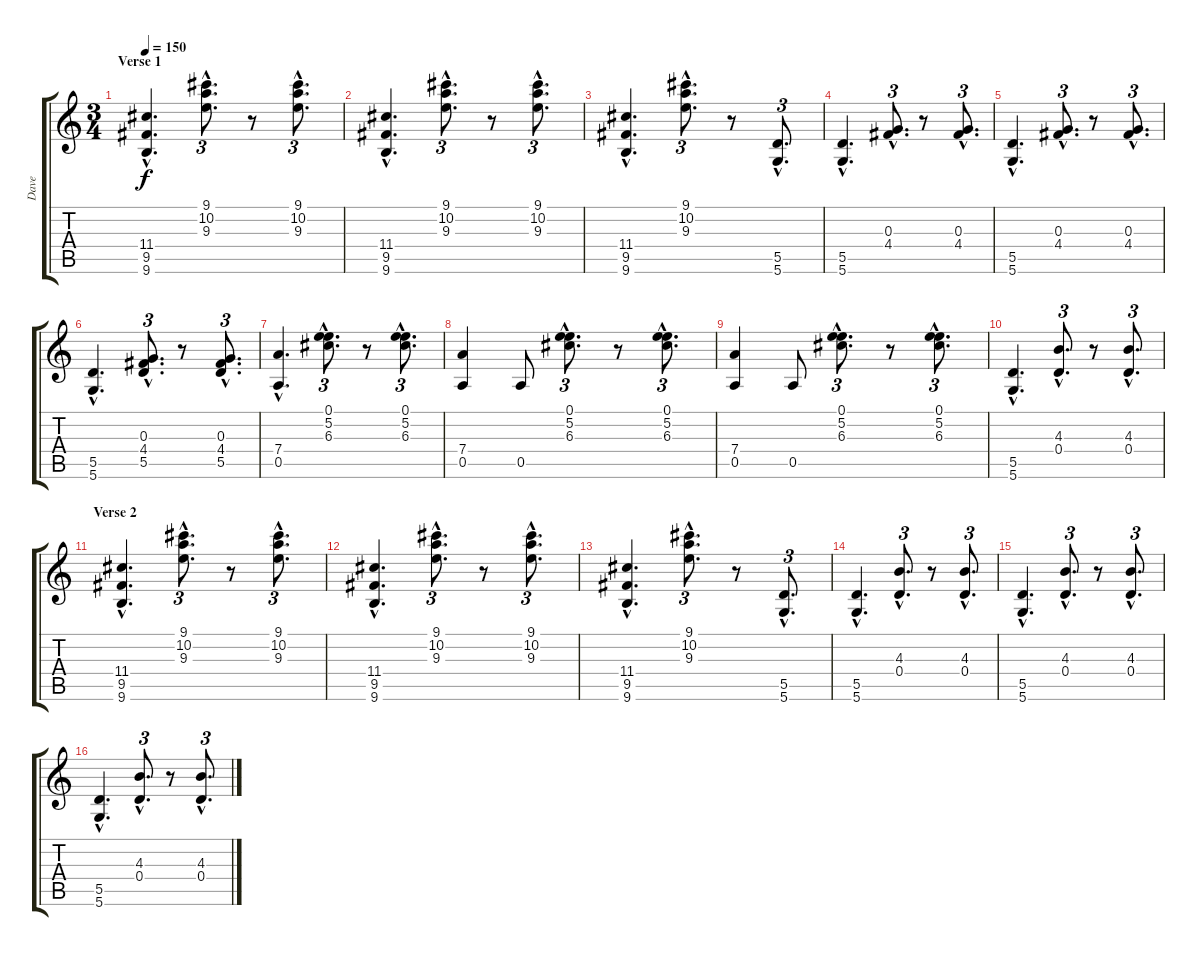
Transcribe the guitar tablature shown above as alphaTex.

\track ("Dave" "Dave") {instrument acousticguitarnylon}
\staff {score tabs}
\tuning (E4 B3 G3 D3 A2 D2) {hide}
\ts (3 4)
\section ("" "Verse 1")
\tempo 150
\clef g2
\ks c
(11.4{hac} 9.5{hac} 9.6{hac}).4{d dy f instrument acousticguitarnylon} (9.1{hac} 10.2{hac} 9.3{hac}).8{d tu (3 2)} r.8 (9.1{hac} 10.2{hac} 9.3{hac}).8{d tu (3 2)} |
(11.4{hac} 9.5{hac} 9.6{hac}).4{d} (9.1{hac} 10.2{hac} 9.3{hac}).8{d tu (3 2)} r.8 (9.1{hac} 10.2{hac} 9.3{hac}).8{d tu (3 2)} |
(11.4{hac} 9.5{hac} 9.6{hac}).4{d} (9.1{hac} 10.2{hac} 9.3{hac}).8{d tu (3 2)} r.8 (5.5{hac} 5.6{hac}).8{d tu (3 2)} |
(5.5{hac} 5.6{hac}).4{d} (0.3{hac} 4.4{hac}).8{d tu (3 2)} r.8 (0.3{hac} 4.4{hac}).8{d tu (3 2)} |
(5.5{hac} 5.6{hac}).4{d} (0.3{hac} 4.4{hac}).8{d tu (3 2)} r.8 (0.3{hac} 4.4{hac}).8{d tu (3 2)} |
(5.5{hac} 5.6{hac}).4{d} (0.3{hac} 4.4{hac} 5.5{hac}).8{d tu (3 2)} r.8 (0.3{hac} 4.4{hac} 5.5{hac}).8{d tu (3 2)} |
(7.4{hac} 0.5{hac}).4{d} (0.1{hac} 5.2{hac} 6.3{hac}).8{d tu (3 2)} r.8 (0.1{hac} 5.2{hac} 6.3{hac}).8{d tu (3 2)} |
(7.4 0.5).4 0.5.8 (0.1{hac} 5.2{hac} 6.3{hac}).8{d tu (3 2)} r.8 (0.1{hac} 5.2{hac} 6.3{hac}).8{d tu (3 2)} |
(7.4 0.5).4 0.5.8 (0.1{hac} 5.2{hac} 6.3{hac}).8{d tu (3 2)} r.8 (0.1{hac} 5.2{hac} 6.3{hac}).8{d tu (3 2)} |
(5.5{hac} 5.6{hac}).4{d} (4.3{hac} 0.4{hac}).8{d tu (3 2)} r.8 (4.3{hac} 0.4{hac}).8{d tu (3 2)} |
\section ("" "Verse 2")
(11.4{hac} 9.5{hac} 9.6{hac}).4{d} (9.1{hac} 10.2{hac} 9.3{hac}).8{d tu (3 2)} r.8 (9.1{hac} 10.2{hac} 9.3{hac}).8{d tu (3 2)} |
(11.4{hac} 9.5{hac} 9.6{hac}).4{d} (9.1{hac} 10.2{hac} 9.3{hac}).8{d tu (3 2)} r.8 (9.1{hac} 10.2{hac} 9.3{hac}).8{d tu (3 2)} |
(11.4{hac} 9.5{hac} 9.6{hac}).4{d} (9.1{hac} 10.2{hac} 9.3{hac}).8{d tu (3 2)} r.8 (5.5{hac} 5.6{hac}).8{d tu (3 2)} |
(5.5{hac} 5.6{hac}).4{d} (4.3{hac} 0.4{hac}).8{d tu (3 2)} r.8 (4.3{hac} 0.4{hac}).8{d tu (3 2)} |
(5.5{hac} 5.6{hac}).4{d} (4.3{hac} 0.4{hac}).8{d tu (3 2)} r.8 (4.3{hac} 0.4{hac}).8{d tu (3 2)} |
(5.5{hac} 5.6{hac}).4{d} (4.3{hac} 0.4{hac}).8{d tu (3 2)} r.8 (4.3{hac} 0.4{hac}).8{d tu (3 2)}
